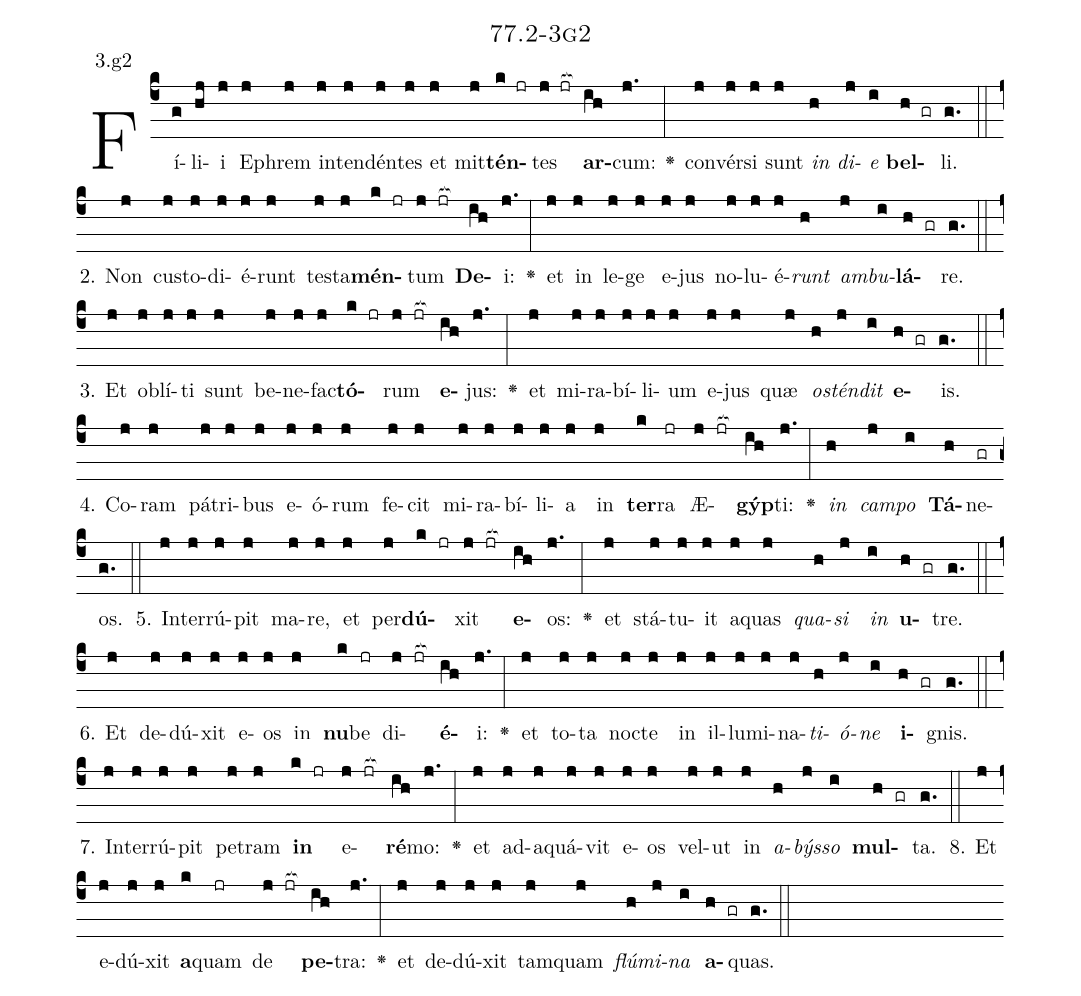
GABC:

name: 77.2-3g2;
annotation: 3.g2;
%%
(c4)Fí(g)li(hj)i(j) E(j)phrem(j) in(j)ten(j)dén(j)tes(j) et(j) mit(j)<b>tén</b>(k jr)tes(j jr[ocb:1{]) <b>ar</b>(ih[ocb:0}])cum:(j.) <v>\greheightstar</v>(:) con(j)vér(j)si(j) sunt(j) <i>in</i>(h) <i>di</i>(j)<i>e</i>(i) <b>bel</b>(h gr)li.(g.) (::)
2. Non(j) cus(j)to(j)di(j)é(j)runt(j) tes(j)ta(j)<b>mén</b>(k jr)tum(j jr[ocb:1{]) <b>De</b>(ih[ocb:0}])i:(j.) <v>\greheightstar</v>(:) et(j) in(j) le(j)ge(j) e(j)jus(j) no(j)lu(j)é(j)<i>runt</i>(h) <i>am</i>(j)<i>bu</i>(i)<b>lá</b>(h gr)re.(g.) (::)
3. Et(j) ob(j)lí(j)ti(j) sunt(j) be(j)ne(j)fac(j)<b>tó</b>(k jr)rum(j jr[ocb:1{]) <b>e</b>(ih[ocb:0}])jus:(j.) <v>\greheightstar</v>(:) et(j) mi(j)ra(j)bí(j)li(j)um(j) e(j)jus(j) quæ(j) <i>os</i>(h)<i>tén</i>(j)<i>dit</i>(i) <b>e</b>(h gr)is.(g.) (::)
4. Co(j)ram(j) pá(j)tri(j)bus(j) e(j)ó(j)rum(j) fe(j)cit(j) mi(j)ra(j)bí(j)li(j)a(j) in(j) <b>ter</b>(k)ra(jr) Æ(j jr[ocb:1{])<b>gýp</b>(ih[ocb:0}])ti:(j.) <v>\greheightstar</v>(:) <i>in</i>(h) <i>cam</i>(j)<i>po</i>(i) <b>Tá</b>(h)ne(gr)os.(g.) (::)
5. In(j)ter(j)rú(j)pit(j) ma(j)re,(j) et(j) per(j)<b>dú</b>(k jr)xit(j jr[ocb:1{]) <b>e</b>(ih[ocb:0}])os:(j.) <v>\greheightstar</v>(:) et(j) stá(j)tu(j)it(j) a(j)quas(j) <i>qua</i>(h)<i>si</i>(j) <i>in</i>(i) <b>u</b>(h gr)tre.(g.) (::)
6. Et(j) de(j)dú(j)xit(j) e(j)os(j) in(j) <b>nu</b>(k)be(jr) di(j jr[ocb:1{])<b>é</b>(ih[ocb:0}])i:(j.) <v>\greheightstar</v>(:) et(j) to(j)ta(j) noc(j)te(j) in(j) il(j)lu(j)mi(j)na(j)<i>ti</i>(h)<i>ó</i>(j)<i>ne</i>(i) <b>i</b>(h gr)gnis.(g.) (::)
7. In(j)ter(j)rú(j)pit(j) pe(j)tram(j) <b>in</b>(k jr) e(j jr[ocb:1{])<b>ré</b>(ih[ocb:0}])mo:(j.) <v>\greheightstar</v>(:) et(j) ad(j)a(j)quá(j)vit(j) e(j)os(j) vel(j)ut(j) in(j) <i>a</i>(h)<i>býs</i>(j)<i>so</i>(i) <b>mul</b>(h gr)ta.(g.) (::)
8. Et(j) e(j)dú(j)xit(j) <b>a</b>(k)quam(jr) de(j jr[ocb:1{]) <b>pe</b>(ih[ocb:0}])tra:(j.) <v>\greheightstar</v>(:) et(j) de(j)dú(j)xit(j) tam(j)quam(j) <i>flú</i>(h)<i>mi</i>(j)<i>na</i>(i) <b>a</b>(h gr)quas.(g.) (::)
